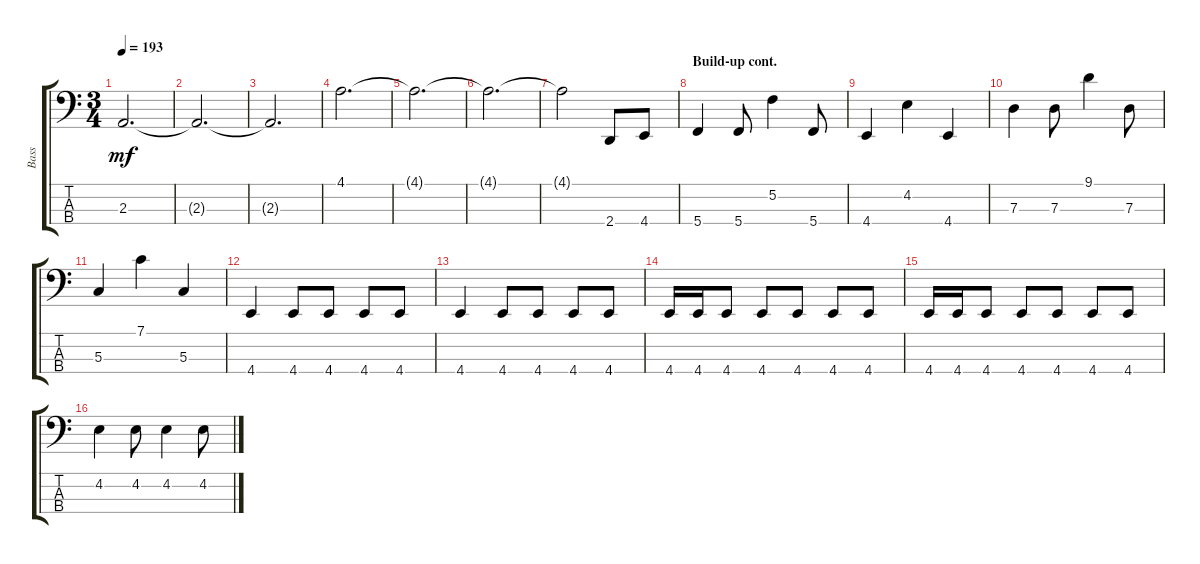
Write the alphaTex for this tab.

\track ("Bass" "Bass") {instrument electricbassfinger}
\staff {score tabs}
\tuning (F2 C2 G1 C1) {hide}
\ts (3 4)
\tempo 193
\clef f4
\ks c
2.3{t}.2{d dy mf} |
2.3{t}.2{d} |
2.3{t}.2{d} |
4.1.2{d} |
4.1{t}.2{d} |
4.1{t}.2{d} |
4.1{t}.2 2.4.8 4.4.8 |
\section ("" "Build-up cont.")
5.4.4 5.4.8 5.2.4 5.4.8 |
4.4.4 4.2.4 4.4.4 |
7.3.4 7.3.8 9.1.4 7.3.8 |
5.3.4 7.1.4 5.3.4 |
4.4.4 4.4.8 4.4.8 4.4.8 4.4.8 |
4.4.4 4.4.8 4.4.8 4.4.8 4.4.8 |
4.4.16 4.4.16 4.4.8 4.4.8 4.4.8 4.4.8 4.4.8 |
4.4.16 4.4.16 4.4.8 4.4.8 4.4.8 4.4.8 4.4.8 |
4.2.4 4.2.8 4.2.4 4.2.8
